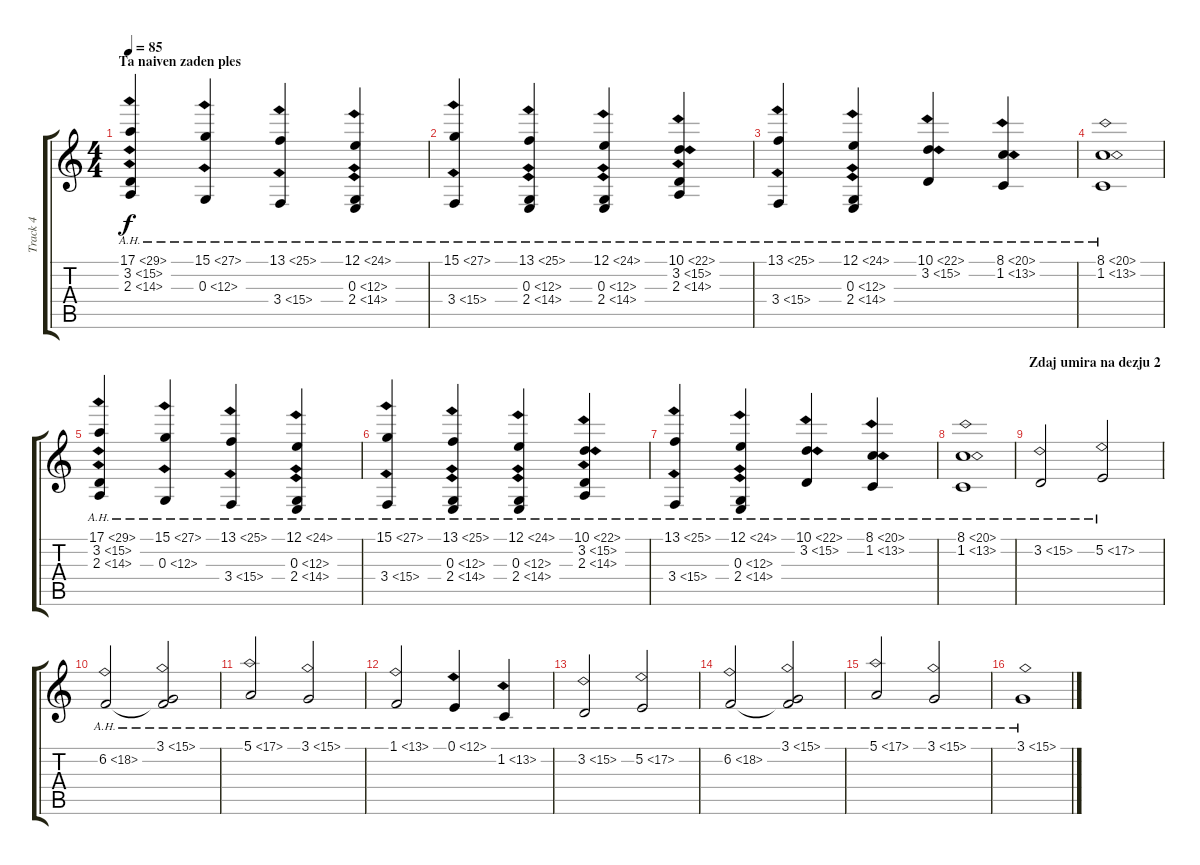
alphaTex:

\track ("Track 4" "Track 4") {instrument stringensemble1}
\staff {score tabs}
\tuning (E4 B3 G3 D3 A2 E2) {hide}
\ts (4 4)
\section ("" "Ta naiven zaden ples")
\tempo 85
\clef g2
\ks c
(17.1{ah 12} 3.2{ah 12} 2.3{ah 12}).4{dy f volume 10 instrument stringensemble1} (15.1{ah 12} 0.3{ah 12}).4 (13.1{ah 12} 3.4{ah 12}).4 (12.1{ah 12} 0.3{ah 12} 2.4{ah 12}).4 |
(15.1{ah 12} 3.4{ah 12}).4 (13.1{ah 12} 0.3{ah 12} 2.4{ah 12}).4 (12.1{ah 12} 0.3{ah 12} 2.4{ah 12}).4 (10.1{ah 12} 3.2{ah 12} 2.3{ah 12}).4 |
(13.1{ah 12} 3.4{ah 12}).4 (12.1{ah 12} 0.3{ah 12} 2.4{ah 12}).4 (10.1{ah 12} 3.2{ah 12}).4 (8.1{ah 12} 1.2{ah 12}).4 |
(8.1{ah 12} 1.2{ah 12}).1 |
(17.1{ah 12} 3.2{ah 12} 2.3{ah 12}).4{volume 10 instrument stringensemble1} (15.1{ah 12} 0.3{ah 12}).4 (13.1{ah 12} 3.4{ah 12}).4 (12.1{ah 12} 0.3{ah 12} 2.4{ah 12}).4 |
(15.1{ah 12} 3.4{ah 12}).4 (13.1{ah 12} 0.3{ah 12} 2.4{ah 12}).4 (12.1{ah 12} 0.3{ah 12} 2.4{ah 12}).4 (10.1{ah 12} 3.2{ah 12} 2.3{ah 12}).4 |
(13.1{ah 12} 3.4{ah 12}).4 (12.1{ah 12} 0.3{ah 12} 2.4{ah 12}).4 (10.1{ah 12} 3.2{ah 12}).4 (8.1{ah 12} 1.2{ah 12}).4 |
(8.1{ah 12} 1.2{ah 12}).1 |
\section ("" "Zdaj umira na dezju 2")
3.2{ah 12}.2 5.2{ah 12}.2 |
6.2{ah 12}.2 (3.1{ah 12} 6.2{t}).2 |
5.1{ah 12}.2 3.1{ah 12}.2 |
1.1{ah 12}.2 0.1{ah 12}.4 1.2{ah 12}.4 |
3.2{ah 12}.2 5.2{ah 12}.2 |
6.2{ah 12}.2 (3.1{ah 12} 6.2{t}).2 |
5.1{ah 12}.2 3.1{ah 12}.2 |
3.1{ah 12}.1
